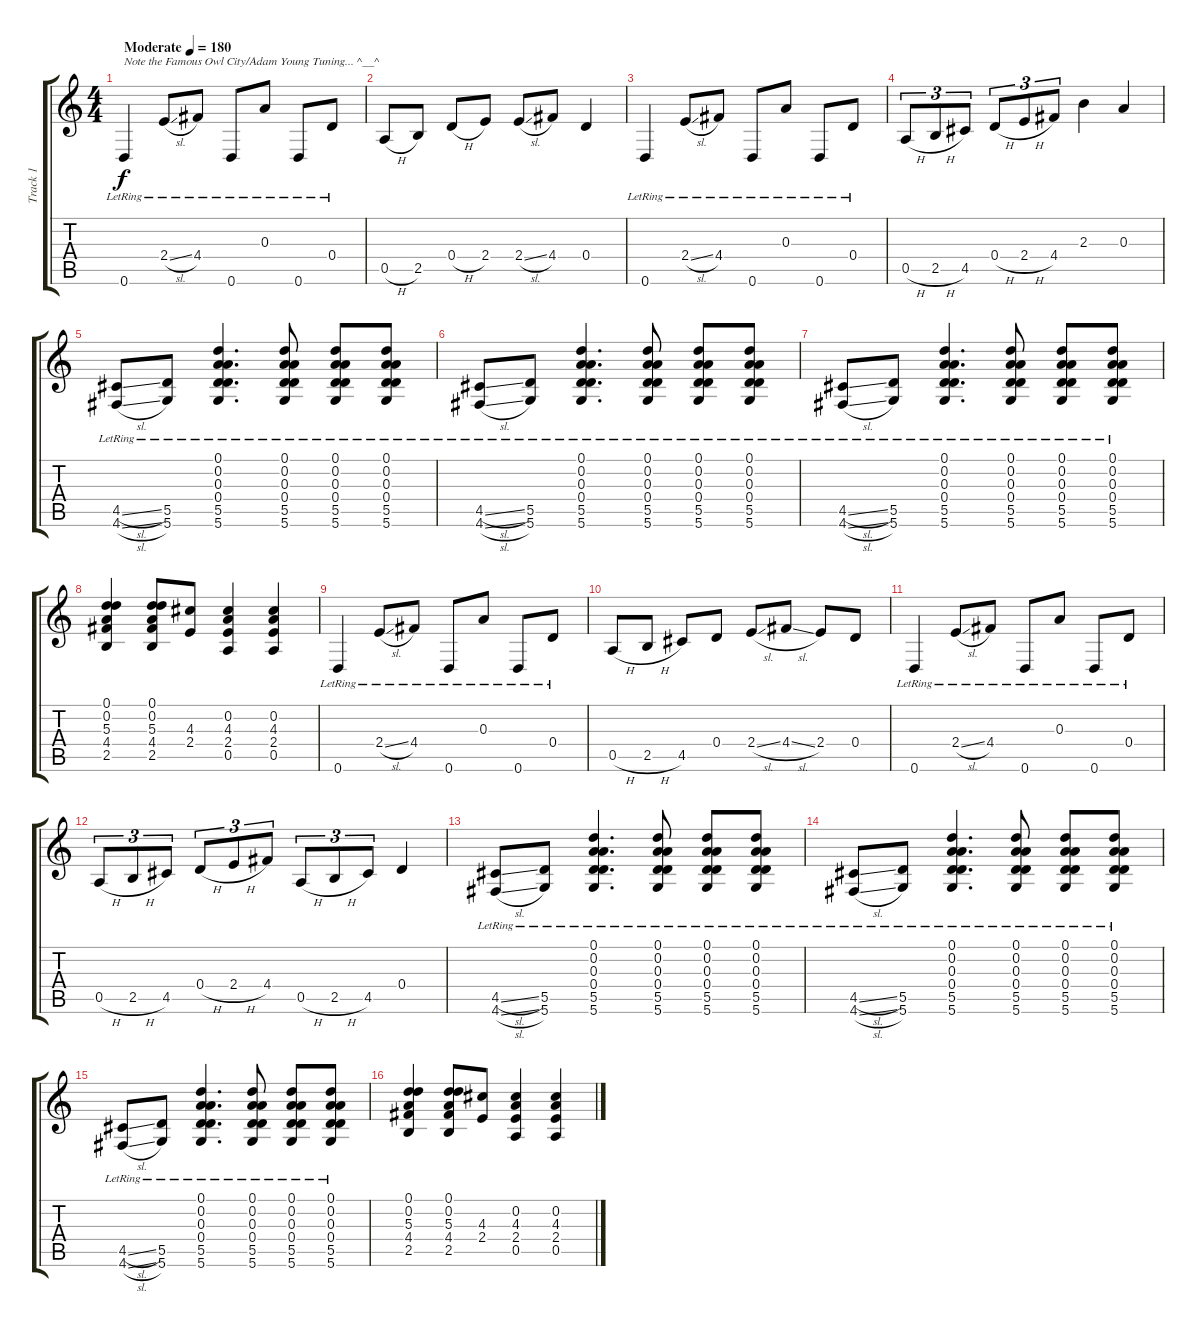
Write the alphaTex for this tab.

\track ("Track 1" "Track 1") {instrument acousticguitarsteel}
\staff {score tabs}
\tuning (D4 A3 A3 D3 A2 D2) {hide}
\ts (4 4)
\tempo (180 "Moderate")
\clef g2
\ks c
0.6{lr}.4{txt "Note the Famous Owl City/Adam Young Tuning... ^__^" dy f instrument acousticguitarsteel} 2.4{sl lr}.8 4.4{lr}.8 0.6{lr}.8 0.3{lr}.8 0.6{lr}.8 0.4{lr}.8 |
0.5{h}.8 2.5.8 0.4{h}.8 2.4.8 2.4{sl}.8 4.4.8 0.4.4 |
0.6{lr}.4 2.4{sl lr}.8 4.4{lr}.8 0.6{lr}.8 0.3{lr}.8 0.6{lr}.8 0.4{lr}.8 |
0.5{h}.8{tu (3 2)} 2.5{h}.8{tu (3 2)} 4.5.8{tu (3 2)} 0.4{h}.8{tu (3 2)} 2.4{h}.8{tu (3 2)} 4.4.8{tu (3 2)} 2.3.4 0.3.4 |
(4.5{sl lr} 4.6{sl lr}).8 (5.5{lr} 5.6{lr}).8 (0.1{lr} 0.2{lr} 0.3{lr} 0.4{lr} 5.5{lr} 5.6{lr}).4{d} (0.1{lr} 0.2{lr} 0.3{lr} 0.4{lr} 5.5{lr} 5.6{lr}).8 (0.1{lr} 0.2{lr} 0.3{lr} 0.4{lr} 5.5{lr} 5.6{lr}).8 (0.1{lr} 0.2{lr} 0.3{lr} 0.4{lr} 5.5{lr} 5.6{lr}).8 |
(4.5{sl lr} 4.6{sl lr}).8 (5.5{lr} 5.6{lr}).8 (0.1{lr} 0.2{lr} 0.3{lr} 0.4{lr} 5.5{lr} 5.6{lr}).4{d} (0.1{lr} 0.2{lr} 0.3{lr} 0.4{lr} 5.5{lr} 5.6{lr}).8 (0.1{lr} 0.2{lr} 0.3{lr} 0.4{lr} 5.5{lr} 5.6{lr}).8 (0.1{lr} 0.2{lr} 0.3{lr} 0.4{lr} 5.5{lr} 5.6{lr}).8 |
(4.5{sl lr} 4.6{sl lr}).8 (5.5{lr} 5.6{lr}).8 (0.1{lr} 0.2{lr} 0.3{lr} 0.4{lr} 5.5{lr} 5.6{lr}).4{d} (0.1{lr} 0.2{lr} 0.3{lr} 0.4{lr} 5.5{lr} 5.6{lr}).8 (0.1{lr} 0.2{lr} 0.3{lr} 0.4{lr} 5.5{lr} 5.6{lr}).8 (0.1{lr} 0.2{lr} 0.3{lr} 0.4{lr} 5.5{lr} 5.6{lr}).8 |
(0.1 0.2 5.3 4.4 2.5).4 (0.1 0.2 5.3 4.4 2.5).8 (4.3 2.4).8 (0.2 4.3 2.4 0.5).4 (0.2 4.3 2.4 0.5).4 |
0.6{lr}.4 2.4{sl lr}.8 4.4{lr}.8 0.6{lr}.8 0.3{lr}.8 0.6{lr}.8 0.4{lr}.8 |
0.5{h}.8 2.5{h}.8 4.5.8 0.4.8 2.4{sl}.8 4.4{sl}.8 2.4.8 0.4.8 |
0.6{lr}.4 2.4{sl lr}.8 4.4{lr}.8 0.6{lr}.8 0.3{lr}.8 0.6{lr}.8 0.4{lr}.8 |
0.5{h}.8{tu (3 2)} 2.5{h}.8{tu (3 2)} 4.5.8{tu (3 2)} 0.4{h}.8{tu (3 2)} 2.4{h}.8{tu (3 2)} 4.4.8{tu (3 2)} 0.5{h}.8{tu (3 2)} 2.5{h}.8{tu (3 2)} 4.5.8{tu (3 2)} 0.4.4 |
(4.5{sl lr} 4.6{sl lr}).8 (5.5{lr} 5.6{lr}).8 (0.1{lr} 0.2{lr} 0.3{lr} 0.4{lr} 5.5{lr} 5.6{lr}).4{d} (0.1{lr} 0.2{lr} 0.3{lr} 0.4{lr} 5.5{lr} 5.6{lr}).8 (0.1{lr} 0.2{lr} 0.3{lr} 0.4{lr} 5.5{lr} 5.6{lr}).8 (0.1{lr} 0.2{lr} 0.3{lr} 0.4{lr} 5.5{lr} 5.6{lr}).8 |
(4.5{sl lr} 4.6{sl lr}).8 (5.5{lr} 5.6{lr}).8 (0.1{lr} 0.2{lr} 0.3{lr} 0.4{lr} 5.5{lr} 5.6{lr}).4{d} (0.1{lr} 0.2{lr} 0.3{lr} 0.4{lr} 5.5{lr} 5.6{lr}).8 (0.1{lr} 0.2{lr} 0.3{lr} 0.4{lr} 5.5{lr} 5.6{lr}).8 (0.1{lr} 0.2{lr} 0.3{lr} 0.4{lr} 5.5{lr} 5.6{lr}).8 |
(4.5{sl lr} 4.6{sl lr}).8 (5.5{lr} 5.6{lr}).8 (0.1{lr} 0.2{lr} 0.3{lr} 0.4{lr} 5.5{lr} 5.6{lr}).4{d} (0.1{lr} 0.2{lr} 0.3{lr} 0.4{lr} 5.5{lr} 5.6{lr}).8 (0.1{lr} 0.2{lr} 0.3{lr} 0.4{lr} 5.5{lr} 5.6{lr}).8 (0.1{lr} 0.2{lr} 0.3{lr} 0.4{lr} 5.5{lr} 5.6{lr}).8 |
(0.1 0.2 5.3 4.4 2.5).4 (0.1 0.2 5.3 4.4 2.5).8 (4.3 2.4).8 (0.2 4.3 2.4 0.5).4 (0.2 4.3 2.4 0.5).4
